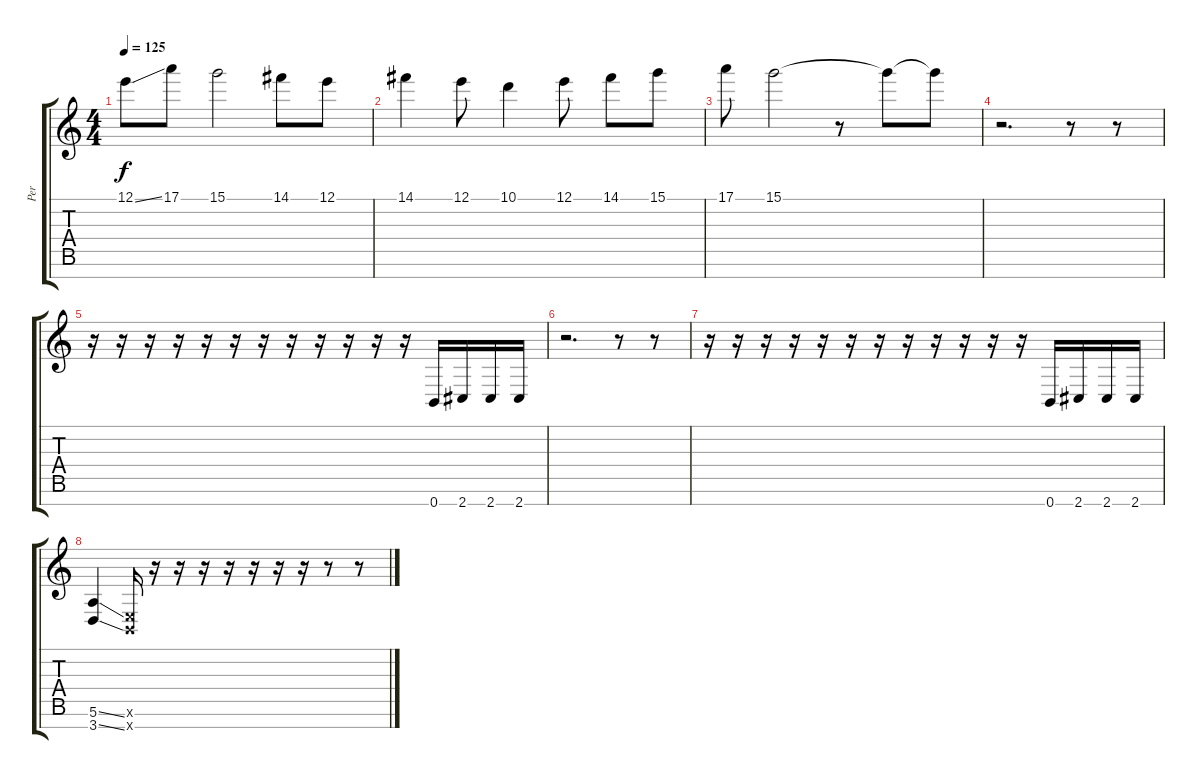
\track ("Per" "Per") {instrument distortionguitar}
\staff {score tabs}
\tuning (E4 B3 G3 D3 A2 E2 B1) {hide}
\ts (4 4)
\tempo 125
\clef g2
\ks c
12.1{ss t}.8{dy f} 17.1.8 15.1.2 14.1.8 12.1.8 |
14.1.4 12.1.8 10.1.4 12.1.8 14.1.8 15.1.8 |
17.1.8 15.1.2 r.8 15.1{t}.8 15.1{t}.8 |
r.2{d} r.8 r.8 |
r.16 r.16 r.16 r.16 r.16 r.16 r.16 r.16 r.16 r.16 r.16 r.16 0.7.16 2.7.16 2.7.16 2.7.16 |
r.2{d} r.8 r.8 |
r.16 r.16 r.16 r.16 r.16 r.16 r.16 r.16 r.16 r.16 r.16 r.16 0.7.16 2.7.16 2.7.16 2.7.16 |
(5.6{ss} 3.7{ss}).4 (0.6{x} 0.7{x}).16 r.16 r.16 r.16 r.16 r.16 r.16 r.16 r.8 r.8
